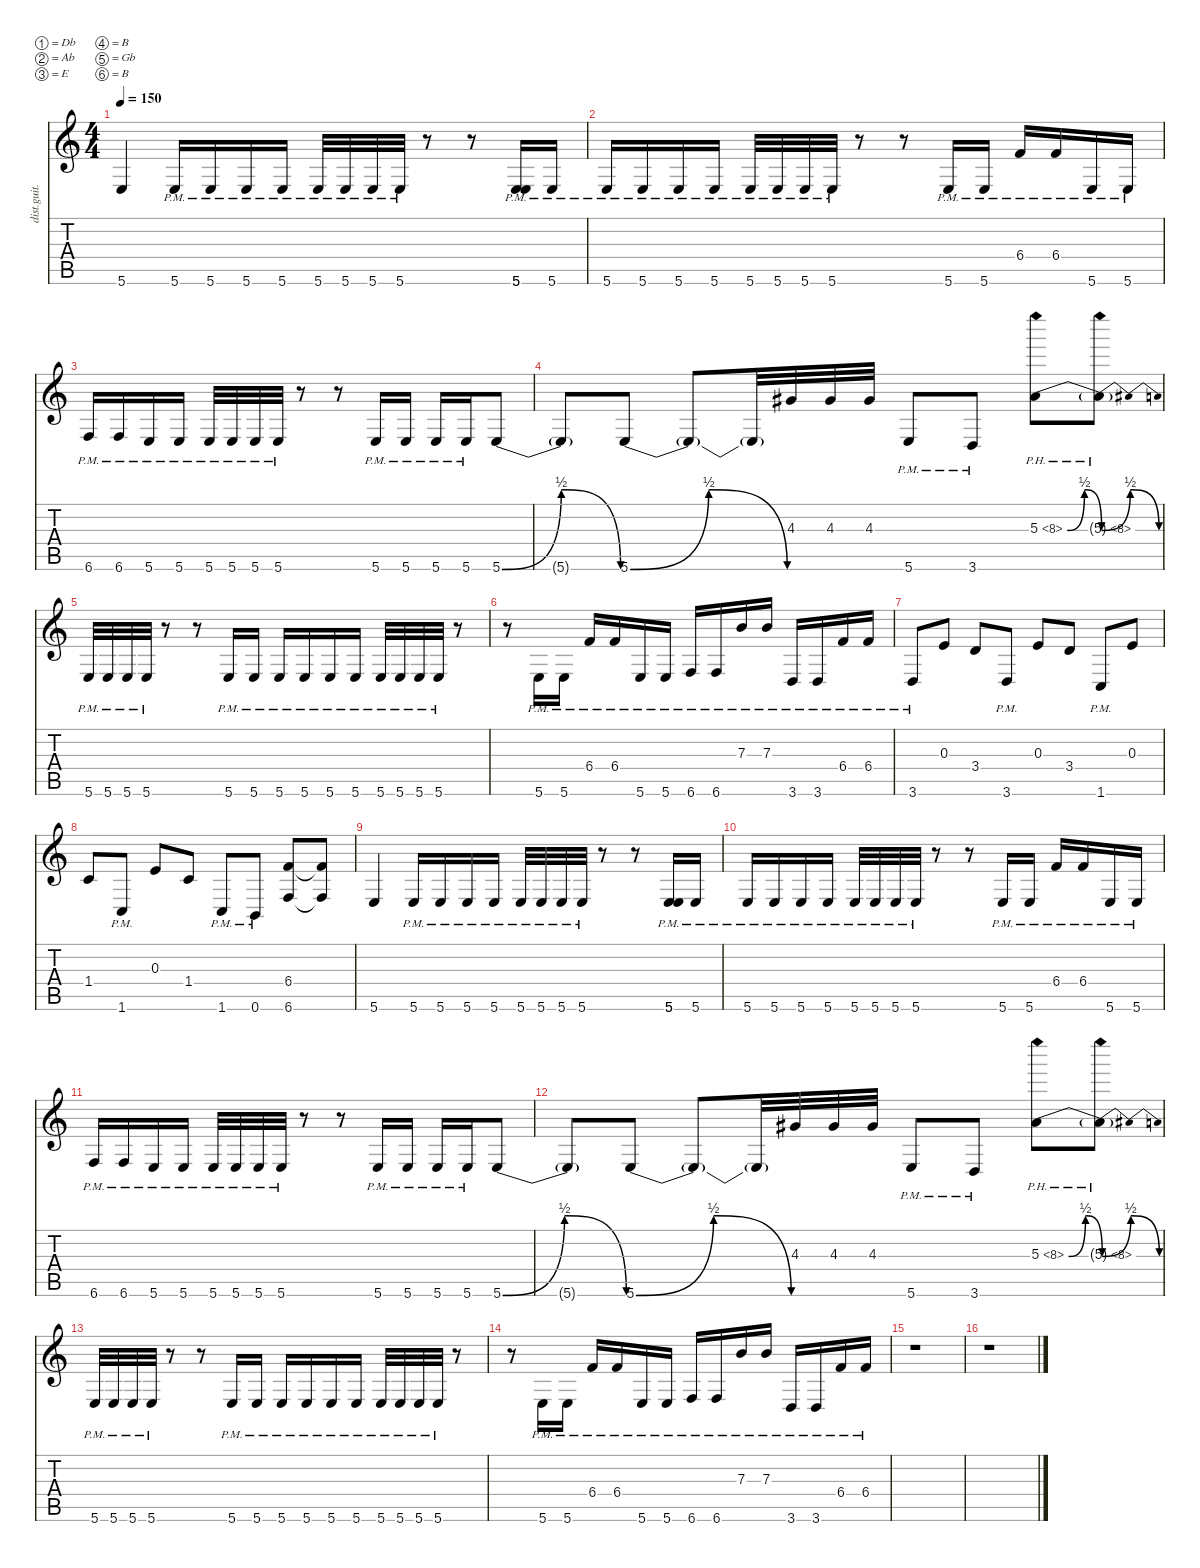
\defaultSystemsLayout 4
\hideDynamics
\bracketExtendMode nobrackets
\otherSystemsTrackNameOrientation horizontal
\track ("riff" "dist.guit.") {instrument distortionguitar}
\staff {score tabs}
\tuning (Db4 Ab3 E3 B2 Gb2 B1)
\ts (4 4)
\tempo 150
\clef g2
\ks c
5.6.4{dy mf beam Up} 5.6{pm}.16{beam Up} 5.6{pm}.16{beam Up} 5.6{pm}.16{beam Up} 5.6{pm}.16{beam Up} 5.6{pm}.32{beam Up} 5.6{pm}.32{beam Up} 5.6{pm}.32{beam Up} 5.6{pm}.32{beam Up} r.8{beam Up} r.8{beam Up} (5.6{pm} 5.6{pm}).16{beam Up} 5.6{pm}.16{beam Up} |
5.6{pm}.16{beam Up} 5.6{pm}.16{beam Up} 5.6{pm}.16{beam Up} 5.6{pm}.16{beam Up} 5.6{pm}.32{beam Up} 5.6{pm}.32{beam Up} 5.6{pm}.32{beam Up} 5.6{pm}.32{beam Up} r.8{beam Up} r.8{beam Up} 5.6{pm}.16{beam Up} 5.6{pm}.16{beam Up} 6.4{pm}.16{beam Up} 6.4{pm}.16{beam Up} 5.6{pm}.16{beam Up} 5.6{pm}.16{beam Up} |
6.6{pm}.16{beam Up} 6.6{pm}.16{beam Up} 5.6{pm}.16{beam Up} 5.6{pm}.16{beam Up} 5.6{pm}.32{beam Up} 5.6{pm}.32{beam Up} 5.6{pm}.32{beam Up} 5.6{pm}.32{beam Up} r.8{beam Up} r.8{beam Up} 5.6{pm}.16{beam Up} 5.6{pm}.16{beam Up} 5.6{pm}.16{beam Up} 5.6{pm}.16{beam Up} 5.6{be (bendrelease 0 0 10.2 2 20.4 2 30 0)}.8{beam Up} |
5.6{t}.8{beam Up} 5.6{be (bendrelease 0 0 9.6 2 20.4 2 30 0)}.8{beam Up} 5.6{t}.8{beam Up} 5.6{t}.32{beam Up} 4.3{acc #}.32{beam Up} 4.3{acc #}.32{beam Up} 4.3{acc #}.32{beam Up} 5.6{pm}.8{beam Up} 3.6{pm}.8{beam Up} 5.3{be (bendrelease 0 0 10.2 2 20.4 2 30 0) ph 3}.8{beam Down} 5.3{be (bendrelease 0 0 9.6 2 20.4 2 30 0) ph 3 t}.8{beam Down} |
5.6{pm}.32{beam Up} 5.6{pm}.32{beam Up} 5.6{pm}.32{beam Up} 5.6{pm}.32{beam Up} r.8{beam Up} r.8{beam Up} 5.6{pm}.16{beam Up} 5.6{pm}.16{beam Up} 5.6{pm}.16{beam Up} 5.6{pm}.16{beam Up} 5.6{pm}.16{beam Up} 5.6{pm}.16{beam Up} 5.6{pm}.32{beam Up} 5.6{pm}.32{beam Up} 5.6{pm}.32{beam Up} 5.6{pm}.32{beam Up} r.8{beam Up} |
r.8{beam Down} 5.6{pm}.16{beam Up} 5.6{pm}.16{beam Up} 6.4{pm}.16{beam Up} 6.4{pm}.16{beam Up} 5.6{pm}.16{beam Up} 5.6{pm}.16{beam Up} 6.6{pm}.16{beam Up} 6.6{pm}.16{beam Up} 7.3{pm}.16{beam Up} 7.3{pm}.16{beam Up} 3.6{pm}.16{beam Up} 3.6{pm}.16{beam Up} 6.4{pm}.16{beam Up} 6.4{pm}.16{beam Up} |
3.6{pm}.8{beam Up} 0.3.8{beam Up} 3.4.8{beam Up} 3.6{pm}.8{beam Up} 0.3.8{beam Up} 3.4.8{beam Up} 1.6{pm}.8{beam Up} 0.3.8{beam Up} |
1.4.8{beam Up} 1.6{pm}.8{beam Up} 0.3.8{beam Up} 1.4.8{beam Up} 1.6{pm}.8{beam Up} 0.6{pm}.8{beam Up} (6.6 6.4).8{beam Up} (6.6{t} 6.4{t}).8{beam Up} |
5.6.4{beam Up} 5.6{pm}.16{beam Up} 5.6{pm}.16{beam Up} 5.6{pm}.16{beam Up} 5.6{pm}.16{beam Up} 5.6{pm}.32{beam Up} 5.6{pm}.32{beam Up} 5.6{pm}.32{beam Up} 5.6{pm}.32{beam Up} r.8{beam Up} r.8{beam Up} (5.6{pm} 5.6{pm}).16{beam Up} 5.6{pm}.16{beam Up} |
5.6{pm}.16{beam Up} 5.6{pm}.16{beam Up} 5.6{pm}.16{beam Up} 5.6{pm}.16{beam Up} 5.6{pm}.32{beam Up} 5.6{pm}.32{beam Up} 5.6{pm}.32{beam Up} 5.6{pm}.32{beam Up} r.8{beam Up} r.8{beam Up} 5.6{pm}.16{beam Up} 5.6{pm}.16{beam Up} 6.4{pm}.16{beam Up} 6.4{pm}.16{beam Up} 5.6{pm}.16{beam Up} 5.6{pm}.16{beam Up} |
6.6{pm}.16{beam Up} 6.6{pm}.16{beam Up} 5.6{pm}.16{beam Up} 5.6{pm}.16{beam Up} 5.6{pm}.32{beam Up} 5.6{pm}.32{beam Up} 5.6{pm}.32{beam Up} 5.6{pm}.32{beam Up} r.8{beam Up} r.8{beam Up} 5.6{pm}.16{beam Up} 5.6{pm}.16{beam Up} 5.6{pm}.16{beam Up} 5.6{pm}.16{beam Up} 5.6{be (bendrelease 0 0 10.2 2 20.4 2 30 0)}.8{beam Up} |
5.6{t}.8{beam Up} 5.6{be (bendrelease 0 0 9.6 2 20.4 2 30 0)}.8{beam Up} 5.6{t}.8{beam Up} 5.6{t}.32{beam Up} 4.3{acc #}.32{beam Up} 4.3{acc #}.32{beam Up} 4.3{acc #}.32{beam Up} 5.6{pm}.8{beam Up} 3.6{pm}.8{beam Up} 5.3{be (bendrelease 0 0 10.2 2 20.4 2 30 0) ph 3}.8{beam Down} 5.3{be (bendrelease 0 0 9.6 2 20.4 2 30 0) ph 3 t}.8{beam Down} |
5.6{pm}.32{beam Up} 5.6{pm}.32{beam Up} 5.6{pm}.32{beam Up} 5.6{pm}.32{beam Up} r.8{beam Up} r.8{beam Up} 5.6{pm}.16{beam Up} 5.6{pm}.16{beam Up} 5.6{pm}.16{beam Up} 5.6{pm}.16{beam Up} 5.6{pm}.16{beam Up} 5.6{pm}.16{beam Up} 5.6{pm}.32{beam Up} 5.6{pm}.32{beam Up} 5.6{pm}.32{beam Up} 5.6{pm}.32{beam Up} r.8{beam Up} |
r.8{beam Down} 5.6{pm}.16{beam Up} 5.6{pm}.16{beam Up} 6.4{pm}.16{beam Up} 6.4{pm}.16{beam Up} 5.6{pm}.16{beam Up} 5.6{pm}.16{beam Up} 6.6{pm}.16{beam Up} 6.6{pm}.16{beam Up} 7.3{pm}.16{beam Up} 7.3{pm}.16{beam Up} 3.6{pm}.16{beam Up} 3.6{pm}.16{beam Up} 6.4{pm}.16{beam Up} 6.4{pm}.16{beam Up} |
r.1{beam Down} |
r.1{beam Down}
